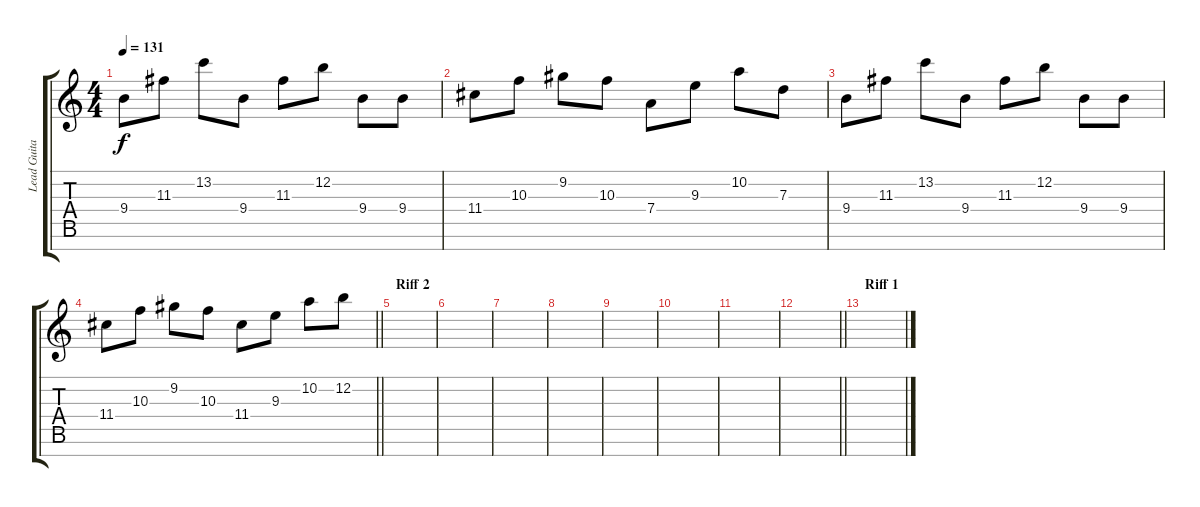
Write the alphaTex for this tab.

\track ("Lead Guitar" "Lead Guita") {instrument distortionguitar}
\staff {score tabs}
\tuning (E4 B3 G3 D3 A2 E2 B1) {hide}
\ts (4 4)
\tempo 131
\clef g2
\ks c
9.4.8{dy f} 11.3.8 13.2.8 9.4.8 11.3.8 12.2.8 9.4.8 9.4.8 |
11.4.8 10.3.8 9.2.8 10.3.8 7.4.8 9.3.8 10.2.8 7.3.8 |
9.4.8 11.3.8 13.2.8 9.4.8 11.3.8 12.2.8 9.4.8 9.4.8 |
\barLineRight lightlight
11.4.8 10.3.8 9.2.8 10.3.8 11.4.8 9.3.8 10.2.8 12.2.8 |
\section ("" "Riff 2")
|
|
|
|
|
|
|
\barLineRight lightlight
|
\section ("" "Riff 1")
